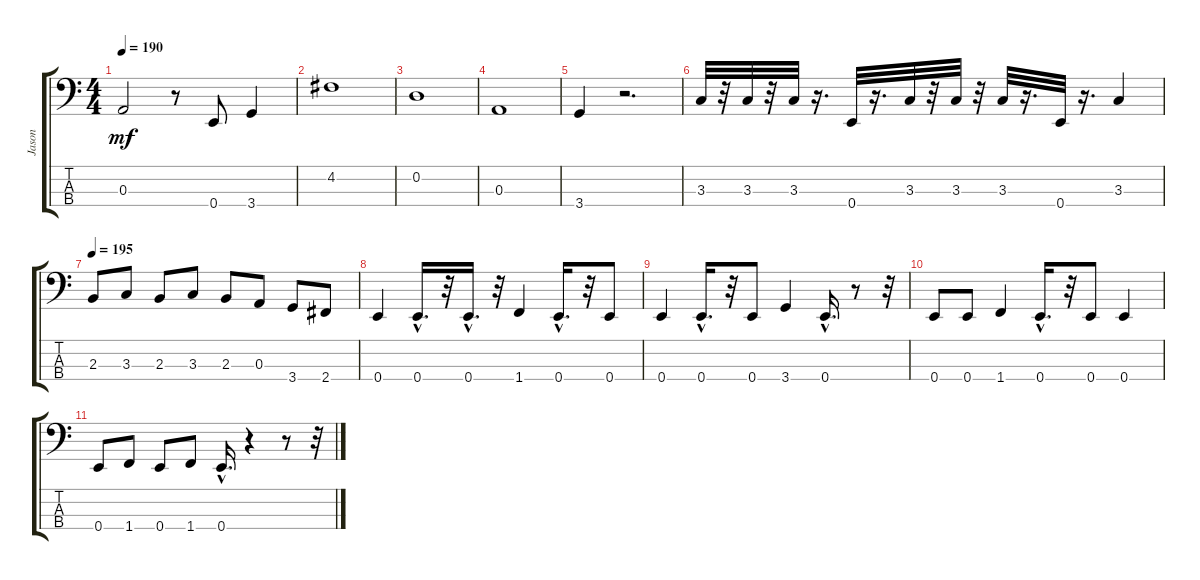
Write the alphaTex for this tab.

\track ("Jason" "Jason") {instrument electricbasspick}
\staff {score tabs}
\tuning (G2 D2 A1 E1) {hide}
\ts (4 4)
\tempo 190
\clef f4
\ks c
0.3.2{dy mf} r.8 0.4.8 3.4.4 |
4.2.1 |
0.2.1 |
0.3.1 |
3.4.4 r.2{d} |
3.3.32 r.32 3.3.32 r.32 3.3.32 r.16{d} 0.4.32 r.16{d} 3.3.32 r.32 3.3.32 r.32 3.3.32 r.16{d} 0.4.32 r.16{d} 3.3.4 |
\tempo 195
2.3.8 3.3.8 2.3.8 3.3.8 2.3.8 0.3.8 3.4.8 2.4.8 |
0.4.4 0.4{hac}.16{d} r.32 0.4{hac}.16{d} r.32 1.4.4 0.4{hac}.16{d} r.32 0.4.8 |
0.4.4 0.4{hac}.16{d} r.32 0.4.8 3.4.4 0.4{hac}.16{d} r.8 r.32 |
0.4.8 0.4.8 1.4.4 0.4{hac}.16{d} r.32 0.4.8 0.4.4 |
0.4.8 1.4.8 0.4.8 1.4.8 0.4{hac}.16{d} r.4 r.8 r.32
